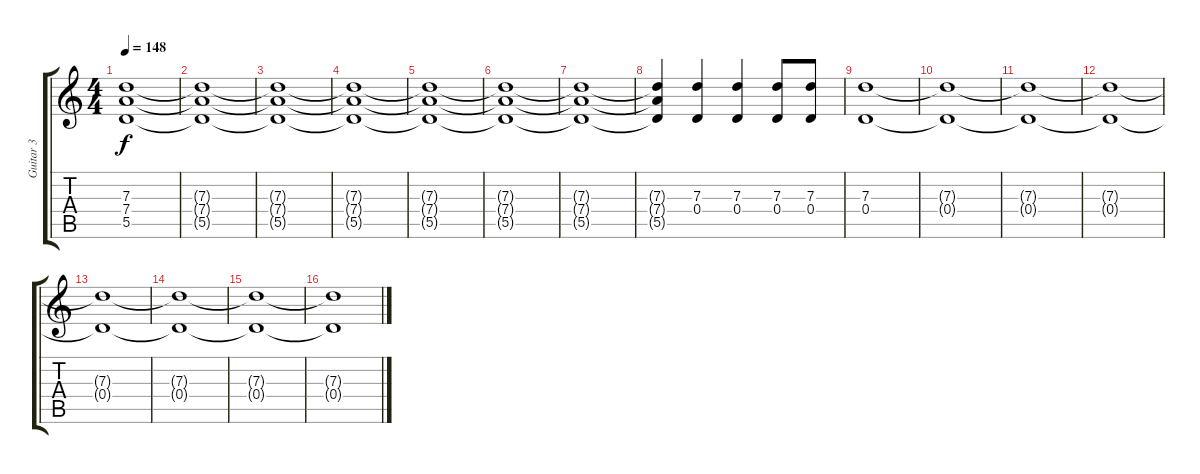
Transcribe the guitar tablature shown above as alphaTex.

\track ("Guitar 3" "Guitar 3") {instrument distortionguitar}
\staff {score tabs}
\tuning (E4 B3 G3 D3 A2 D2) {hide}
\ts (4 4)
\tempo 148
\clef g2
\ks c
(7.3 7.4 5.5).1{dy f} |
(7.3{t} 7.4{t} 5.5{t}).1 |
(7.3{t} 7.4{t} 5.5{t}).1 |
(7.3{t} 7.4{t} 5.5{t}).1 |
(7.3{t} 7.4{t} 5.5{t}).1 |
(7.3{t} 7.4{t} 5.5{t}).1 |
(7.3{t} 7.4{t} 5.5{t}).1 |
(7.3{t} 7.4{t} 5.5{t}).4 (7.3 0.4).4 (7.3 0.4).4 (7.3 0.4).8 (7.3 0.4).8 |
(7.3 0.4).1 |
(7.3{t} 0.4{t}).1 |
(7.3{t} 0.4{t}).1 |
(7.3{t} 0.4{t}).1 |
(7.3{t} 0.4{t}).1 |
(7.3{t} 0.4{t}).1 |
(7.3{t} 0.4{t}).1 |
(7.3{t} 0.4{t}).1
